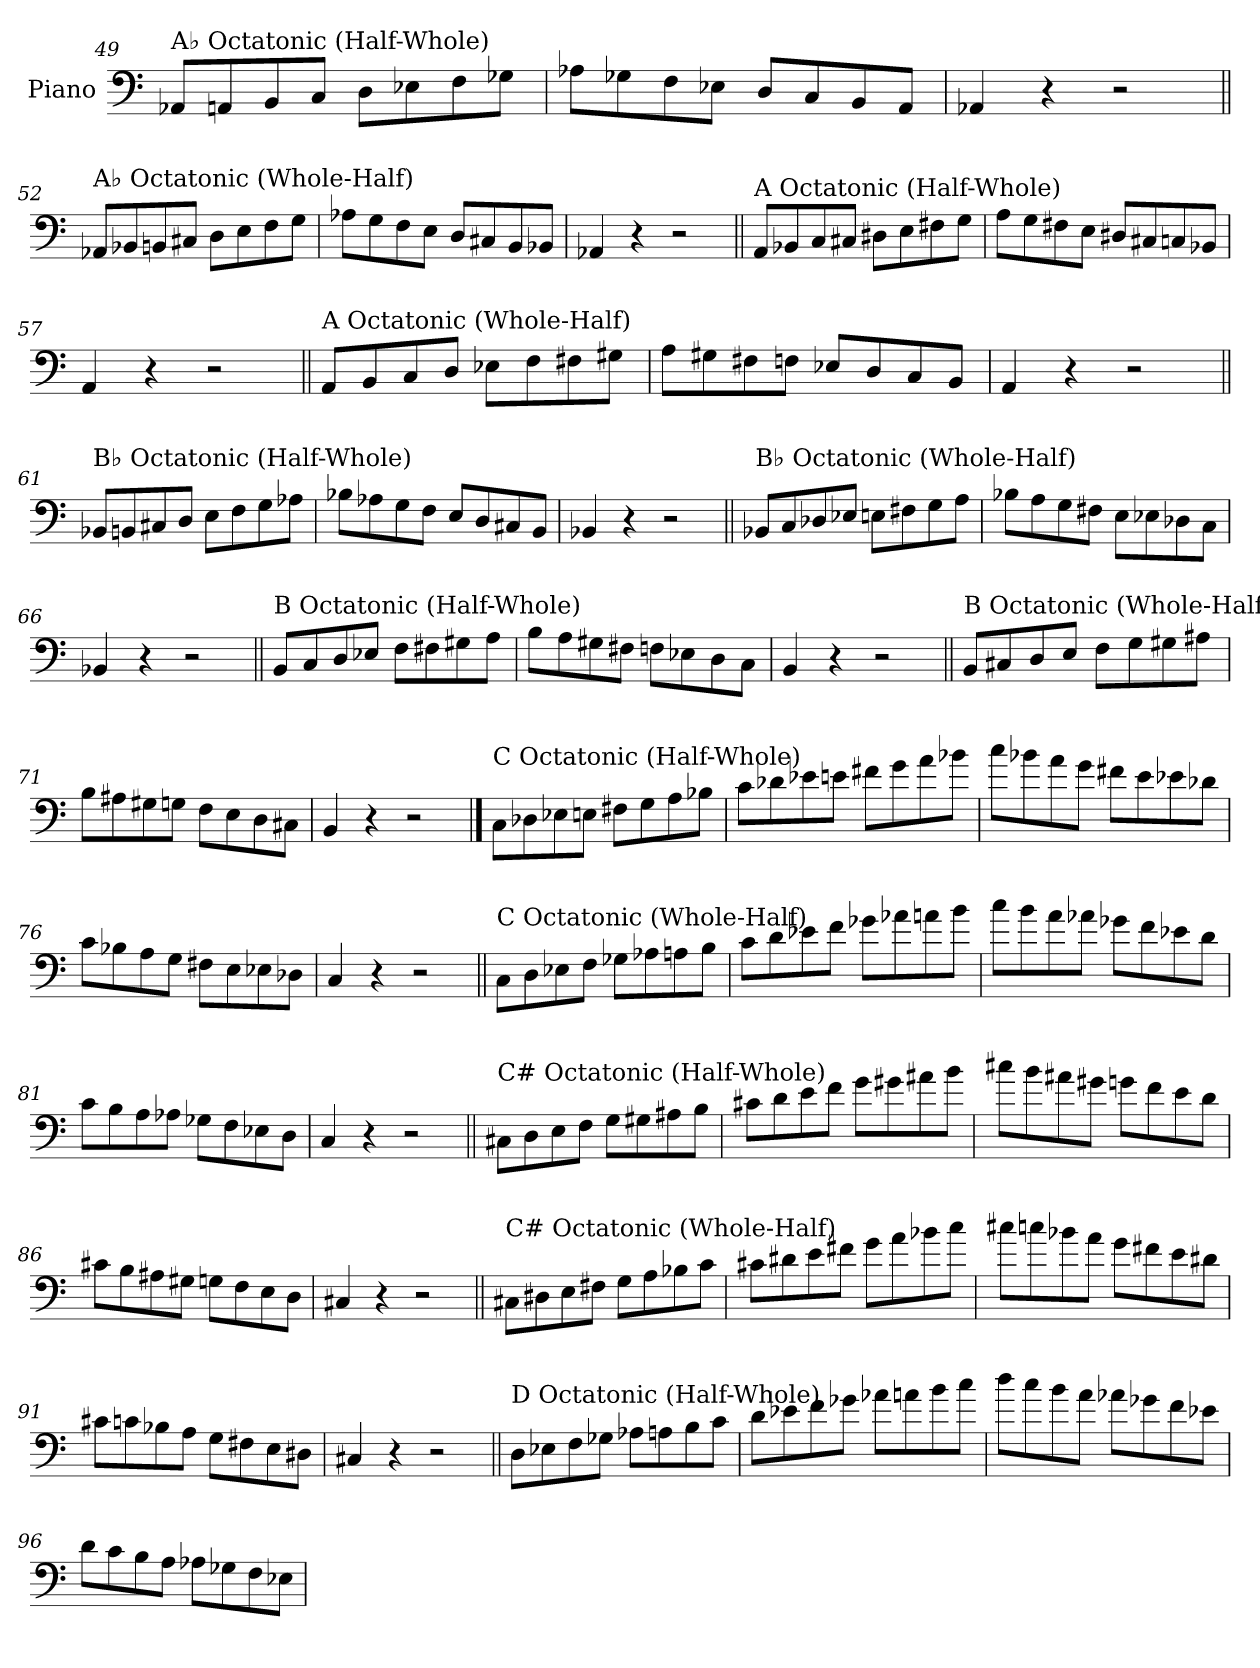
**kern
*part1
*staff1
*I"Piano
*I'Pno.
!!LO:LB:g=z
*clefF4
*k[]
=49
!LO:TX:a:t=A♭ Octatonic (Half-Whole)
8AA-X/L
8AAn/
8BB/
8C/J
8D\L
8E-X\
8F\
8G-X\J
=50
8A-X\L
8G-X\
8F\
8E-X\J
8D/L
8C/
8BB/
8AA/J
=51
4AA-X/
4r
2r
=52||
!LO:TX:a:t=A♭ Octatonic (Whole-Half)
8AA-X/L
8BB-X/
8BBn/
8C#X/J
8D\L
8E\
8F\
8G\J
=53
8A-X\L
8G\
8F\
8E\J
8D/L
8C#X/
8BB/
8BB-X/J
=54
4AA-X/
4r
2r
!!LO:LB:g=z
=55||
!LO:TX:a:t=A Octatonic (Half-Whole)
8AA/L
8BB-X/
8C/
8C#X/J
8D#X\L
8E\
8F#X\
8G\J
=56
8A\L
8G\
8F#X\
8E\J
8D#X/L
8C#X/
8Cn/
8BB-X/J
=57
4AA/
4r
2r
=58||
!LO:TX:a:t=A Octatonic (Whole-Half)
8AA/L
8BB/
8C/
8D/J
8E-X\L
8F\
8F#X\
8G#X\J
=59
8A\L
8G#X\
8F#X\
8Fn\J
8E-X/L
8D/
8C/
8BB/J
=60
4AA/
4r
2r
!!LO:LB:g=z
=61||
!LO:TX:a:t=B♭ Octatonic (Half-Whole)
8BB-X/L
8BBn/
8C#X/
8D/J
8E\L
8F\
8G\
8A-X\J
=62
8B-X\L
8A-X\
8G\
8F\J
8E/L
8D/
8C#X/
8BB/J
=63
4BB-X/
4r
2r
=64||
!LO:TX:a:t=B♭ Octatonic (Whole-Half)
8BB-X/L
8C/
8D-X/
8E-X/J
8En\L
8F#X\
8G\
8A\J
=65
8B-X\L
8A\
8G\
8F#X\J
8E\L
8E-X\
8D-X\
8C\J
=66
4BB-X/
4r
2r
!!LO:LB:g=z
=67||
!LO:TX:a:t=B Octatonic (Half-Whole)
8BB/L
8C/
8D/
8E-X/J
8F\L
8F#X\
8G#X\
8A\J
=68
8B\L
8A\
8G#X\
8F#X\J
8Fn\L
8E-X\
8D\
8C\J
=69
4BB/
4r
2r
=70||
!LO:TX:a:t=B Octatonic (Whole-Half)
8BB/L
8C#X/
8D/
8E/J
8F\L
8G\
8G#X\
8A#X\J
=71
8B\L
8A#X\
8G#X\
8Gn\J
8F\L
8E\
8D\
8C#X\J
=72
4BB/
4r
2r
!!LO:PB:g=z
==73
!LO:TX:a:t=C Octatonic (Half-Whole)
8C\L
8D-X\
8E-X\
8En\J
8F#X\L
8G\
8A\
8B-X\J
=74
8c\L
8d-X\
8e-X\
8en\J
8f#X\L
8g\
8a\
8b-X\J
=75
8cc\L
8b-X\
8a\
8g\J
8f#X\L
8e\
8e-X\
8d-X\J
=76
8c\L
8B-X\
8A\
8G\J
8F#X\L
8E\
8E-X\
8D-X\J
=77
4C/
4r
2r
!!LO:LB:g=z
=78||
!LO:TX:a:t=C Octatonic (Whole-Half)
8C\L
8D\
8E-X\
8F\J
8G-X\L
8A-X\
8An\
8B\J
=79
8c\L
8d\
8e-X\
8f\J
8g-X\L
8a-X\
8an\
8b\J
=80
8cc\L
8b\
8a\
8a-X\J
8g-X\L
8f\
8e-X\
8d\J
=81
8c\L
8B\
8A\
8A-X\J
8G-X\L
8F\
8E-X\
8D\J
=82
4C/
4r
2r
!!LO:LB:g=z
=83||
!LO:TX:a:t=C# Octatonic (Half-Whole)
8C#X\L
8D\
8E\
8F\J
8G\L
8G#X\
8A#X\
8B\J
=84
8c#X\L
8d\
8e\
8f\J
8g\L
8g#X\
8a#X\
8b\J
=85
8cc#X\L
8b\
8a#X\
8g#X\J
8gn\L
8f\
8e\
8d\J
=86
8c#X\L
8B\
8A#X\
8G#X\J
8Gn\L
8F\
8E\
8D\J
=87
4C#X/
4r
2r
!!LO:LB:g=z
=88||
!LO:TX:a:t=C# Octatonic (Whole-Half)
8C#X\L
8D#X\
8E\
8F#X\J
8G\L
8A\
8B-X\
8c\J
=89
8c#X\L
8d#X\
8e\
8f#X\J
8g\L
8a\
8b-X\
8cc\J
=90
8cc#X\L
8ccn\
8b-X\
8a\J
8g\L
8f#X\
8e\
8d#X\J
=91
8c#X\L
8cn\
8B-X\
8A\J
8G\L
8F#X\
8E\
8D#X\J
=92
4C#X/
4r
2r
!!LO:LB:g=z
=93||
!LO:TX:a:t=D Octatonic (Half-Whole)
8D\L
8E-X\
8F\
8G-X\J
8A-X\L
8An\
8B\
8c\J
=94
8d\L
8e-X\
8f\
8g-X\J
8a-X\L
8an\
8b\
8cc\J
=95
8dd\L
8cc\
8b\
8a\J
8a-X\L
8g-X\
8f\
8e-X\J
=96
8d\L
8c\
8B\
8A\J
8A-X\L
8G-X\
8F\
8E-X\J
=
*-
